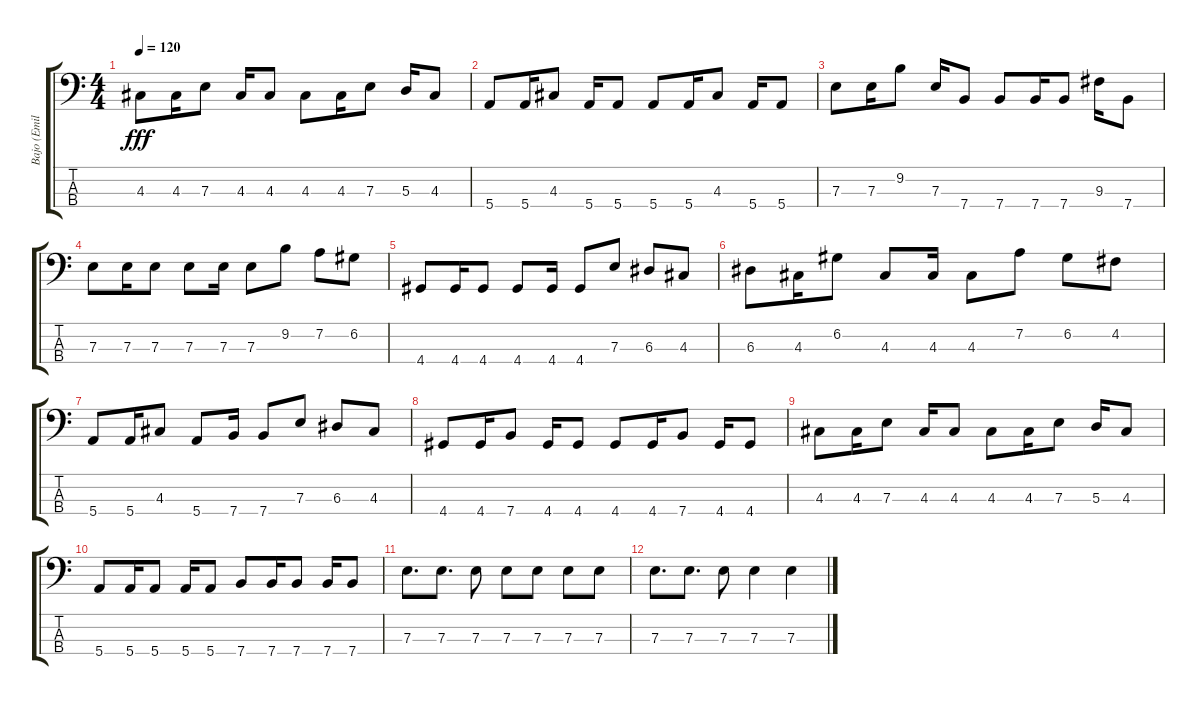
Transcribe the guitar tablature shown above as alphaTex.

\track ("Bajo (Emilio Bruce)" "Bajo (Emil") {instrument electricbasspick}
\staff {score tabs}
\tuning (G2 D2 A1 E1) {hide}
\ts (4 4)
\tempo 120
\clef f4
\ks c
4.3.8{dy fff} 4.3.16 7.3.8 4.3.16 4.3.8 4.3.8 4.3.16 7.3.8 5.3.16 4.3.8 |
5.4.8 5.4.16 4.3.8 5.4.16 5.4.8 5.4.8 5.4.16 4.3.8 5.4.16 5.4.8 |
7.3.8 7.3.16 9.2.8 7.3.16 7.4.8 7.4.8 7.4.16 7.4.8 9.3.16 7.4.8 |
7.3.8 7.3.16 7.3.8 7.3.8 7.3.16 7.3.8 9.2.8 7.2.8 6.2.8 |
4.4.8 4.4.16 4.4.8 4.4.8 4.4.16 4.4.8 7.3.8 6.3.8 4.3.8 |
6.3.8 4.3.16 6.2.8 4.3.8 4.3.16 4.3.8 7.2.8 6.2.8 4.2.8 |
5.4.8 5.4.16 4.3.8 5.4.8 7.4.16 7.4.8 7.3.8 6.3.8 4.3.8 |
4.4.8 4.4.16 7.4.8 4.4.16 4.4.8 4.4.8 4.4.16 7.4.8 4.4.16 4.4.8 |
4.3.8 4.3.16 7.3.8 4.3.16 4.3.8 4.3.8 4.3.16 7.3.8 5.3.16 4.3.8 |
5.4.8 5.4.16 5.4.8 5.4.16 5.4.8 7.4.8 7.4.16 7.4.8 7.4.16 7.4.8 |
7.3.8{d} 7.3.8{d} 7.3.8 7.3.8 7.3.8 7.3.8 7.3.8 |
7.3.8{d} 7.3.8{d} 7.3.8 7.3.4 7.3.4
